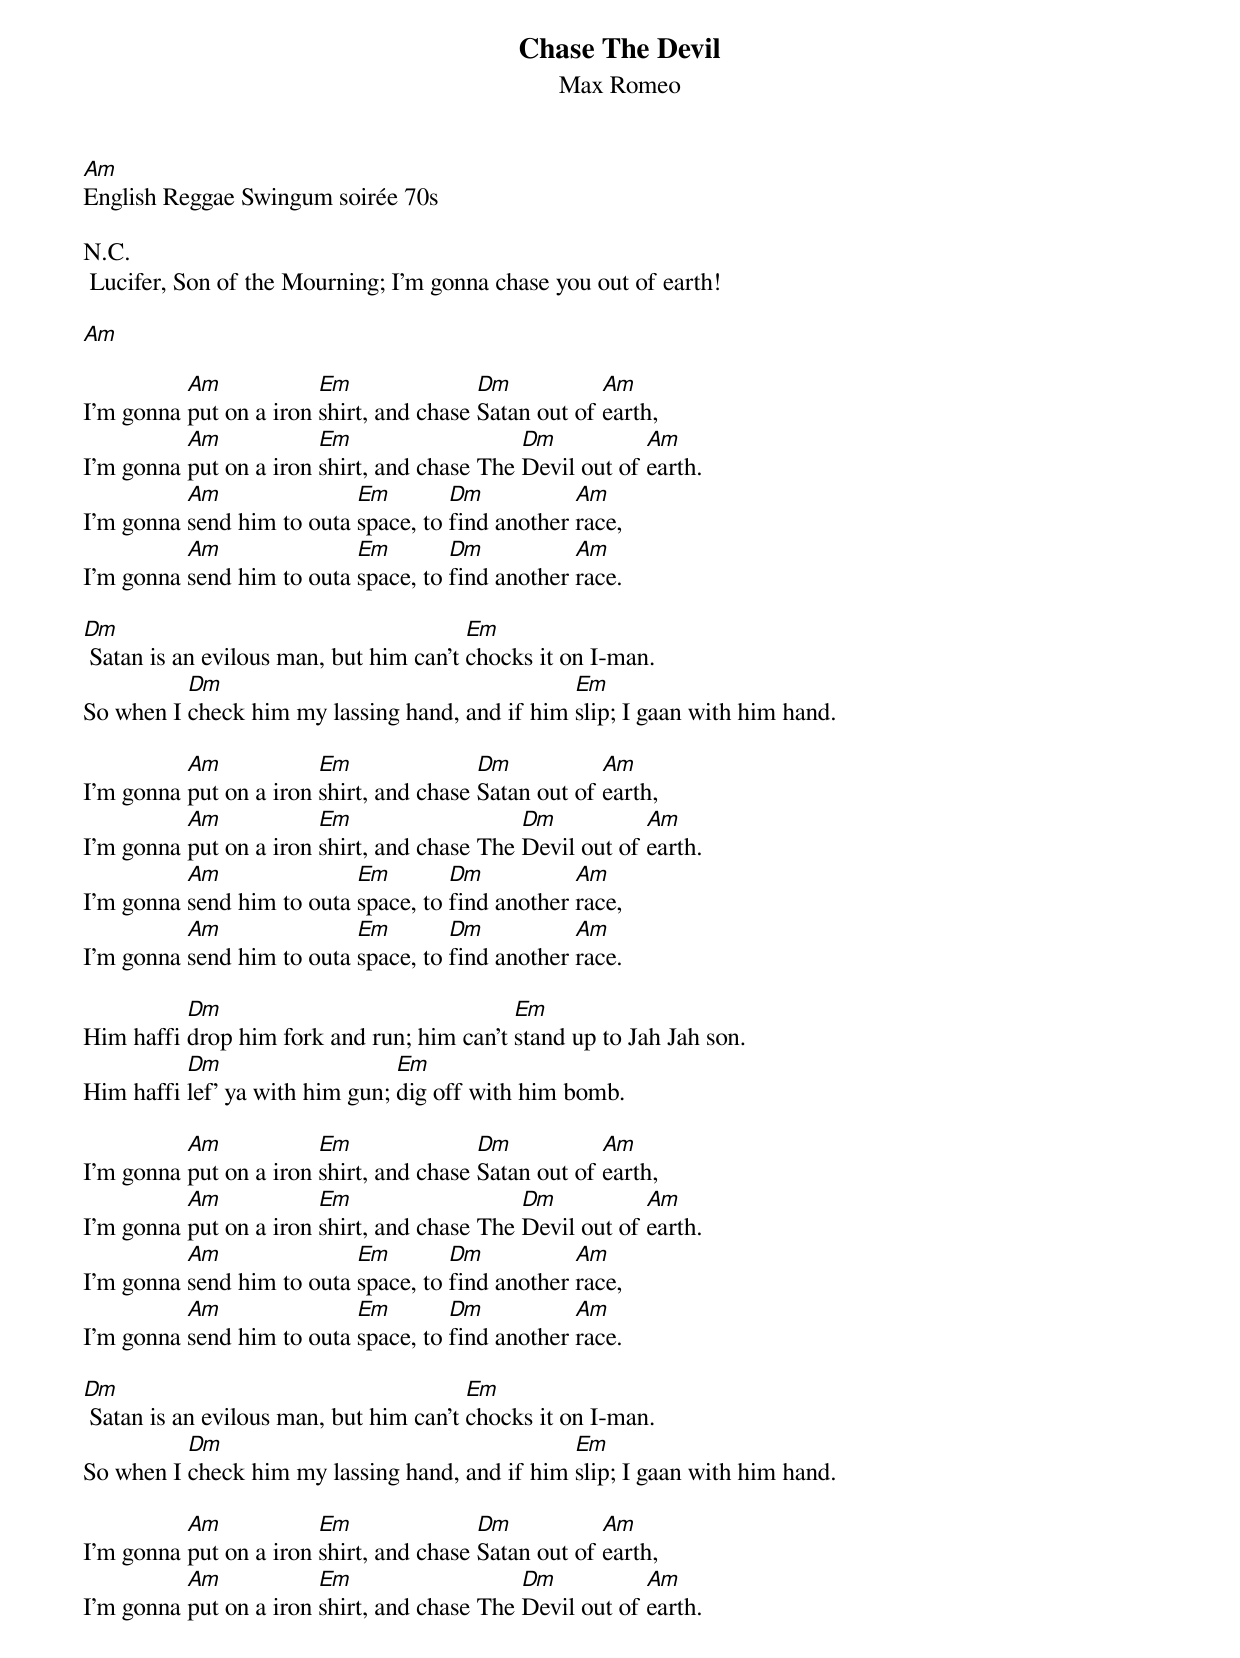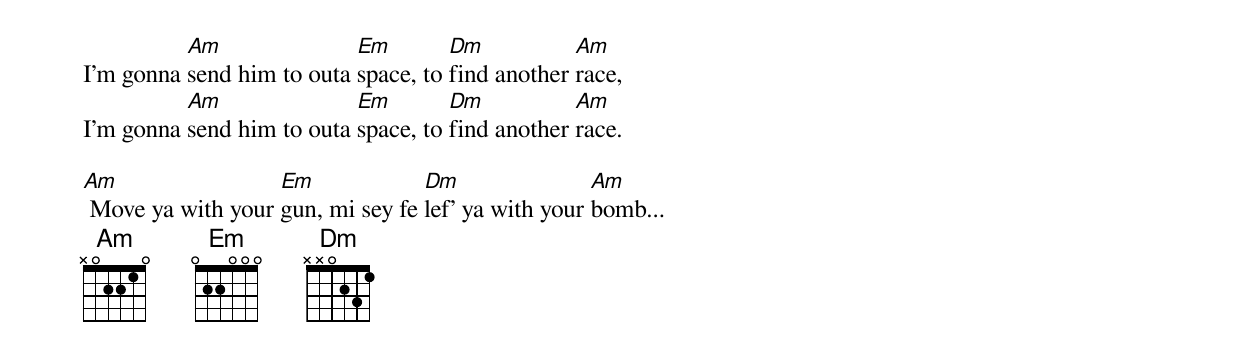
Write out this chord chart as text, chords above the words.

Chase The Devil
Max Romeo
Am
English Reggae Swingum soirée 70s

N.C.
 Lucifer, Son of the Mourning; I'm gonna chase you out of earth!

Am

          Am            Em               Dm           Am
I'm gonna put on a iron shirt, and chase Satan out of earth,
          Am            Em                   Dm           Am
I'm gonna put on a iron shirt, and chase The Devil out of earth.
          Am               Em        Dm           Am
I'm gonna send him to outa space, to find another race,
          Am               Em        Dm           Am
I'm gonna send him to outa space, to find another race.

Dm                                      Em
 Satan is an evilous man, but him can't chocks it on I-man.
          Dm                                    Em
So when I check him my lassing hand, and if him slip; I gaan with him hand.

          Am            Em               Dm           Am
I'm gonna put on a iron shirt, and chase Satan out of earth,
          Am            Em                   Dm           Am
I'm gonna put on a iron shirt, and chase The Devil out of earth.
          Am               Em        Dm           Am
I'm gonna send him to outa space, to find another race,
          Am               Em        Dm           Am
I'm gonna send him to outa space, to find another race.

          Dm                               Em
Him haffi drop him fork and run; him can't stand up to Jah Jah son.
          Dm                    Em
Him haffi lef' ya with him gun; dig off with him bomb.

          Am            Em               Dm           Am
I'm gonna put on a iron shirt, and chase Satan out of earth,
          Am            Em                   Dm           Am
I'm gonna put on a iron shirt, and chase The Devil out of earth.
          Am               Em        Dm           Am
I'm gonna send him to outa space, to find another race,
          Am               Em        Dm           Am
I'm gonna send him to outa space, to find another race.

Dm                                      Em
 Satan is an evilous man, but him can't chocks it on I-man.
          Dm                                    Em
So when I check him my lassing hand, and if him slip; I gaan with him hand.

          Am            Em               Dm           Am
I'm gonna put on a iron shirt, and chase Satan out of earth,
          Am            Em                   Dm           Am
I'm gonna put on a iron shirt, and chase The Devil out of earth.
          Am               Em        Dm           Am
I'm gonna send him to outa space, to find another race,
          Am               Em        Dm           Am
I'm gonna send him to outa space, to find another race.

Am                 Em             Dm                Am
 Move ya with your gun, mi sey fe lef' ya with your bomb...
